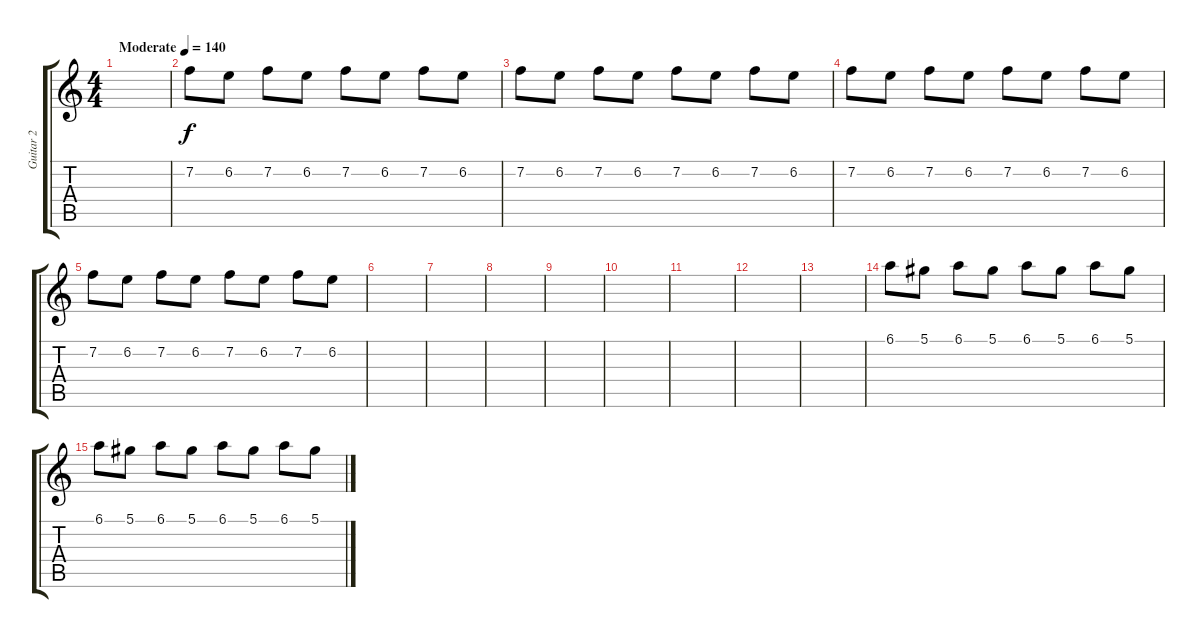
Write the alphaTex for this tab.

\track ("Guitar 2" "Guitar 2") {instrument overdrivenguitar}
\staff {score tabs}
\tuning (Eb4 Bb3 Gb3 Db3 Ab2 Db2) {hide}
\ts (4 4)
\tempo (140 "Moderate")
\clef g2
\ks c
|
7.2.8 6.2.8 7.2.8 6.2.8 7.2.8 6.2.8 7.2.8 6.2.8 |
7.2.8 6.2.8 7.2.8 6.2.8 7.2.8 6.2.8 7.2.8 6.2.8 |
7.2.8 6.2.8 7.2.8 6.2.8 7.2.8 6.2.8 7.2.8 6.2.8 |
7.2.8 6.2.8 7.2.8 6.2.8 7.2.8 6.2.8 7.2.8 6.2.8 |
|
|
|
|
|
|
|
|
6.1.8 5.1.8 6.1.8 5.1.8 6.1.8 5.1.8 6.1.8 5.1.8 |
6.1.8 5.1.8 6.1.8 5.1.8 6.1.8 5.1.8 6.1.8 5.1.8
